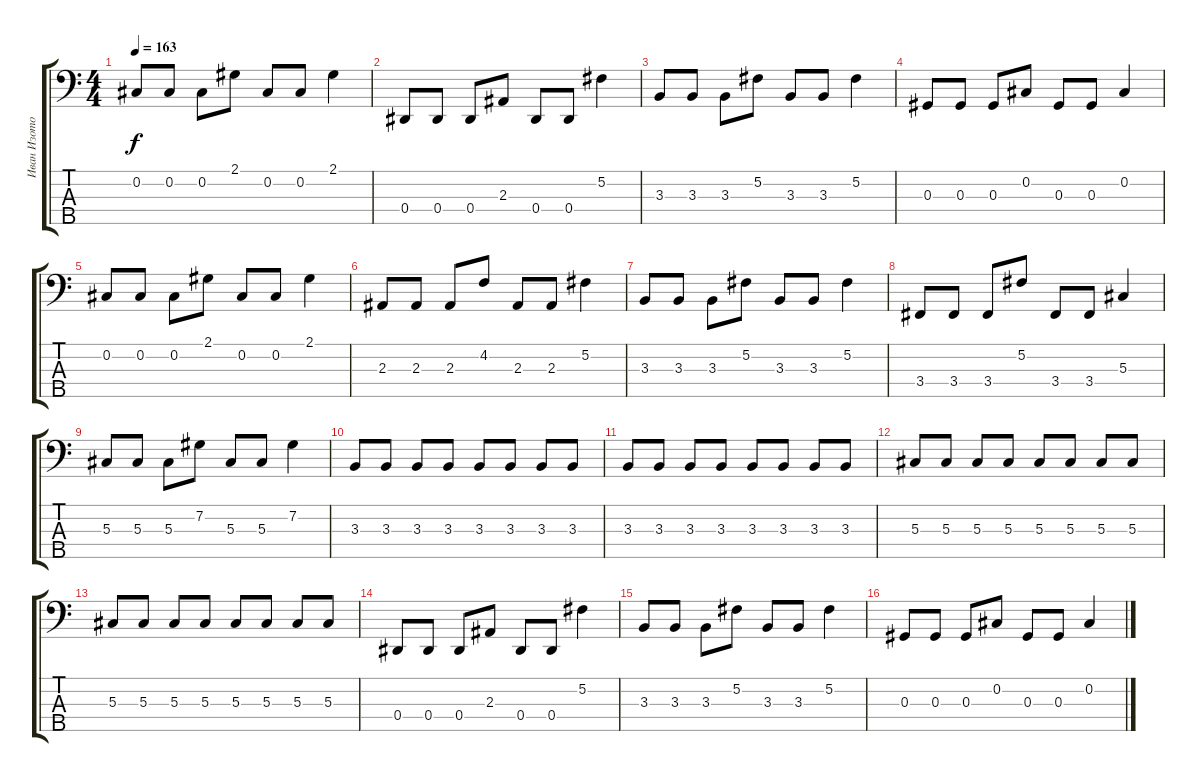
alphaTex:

\track ("Иван Изотов" "Иван Изото") {instrument electricbasspick}
\staff {score tabs}
\tuning (Gb2 Db2 Ab1 Eb1 Bb0) {hide}
\ts (4 4)
\tempo 163
\clef f4
\ks c
0.2.8{dy f} 0.2.8 0.2.8 2.1.8 0.2.8 0.2.8 2.1.4 |
0.4.8 0.4.8 0.4.8 2.3.8 0.4.8 0.4.8 5.2.4 |
3.3.8 3.3.8 3.3.8 5.2.8 3.3.8 3.3.8 5.2.4 |
0.3.8 0.3.8 0.3.8 0.2.8 0.3.8 0.3.8 0.2.4 |
0.2.8 0.2.8 0.2.8 2.1.8 0.2.8 0.2.8 2.1.4 |
2.3.8 2.3.8 2.3.8 4.2.8 2.3.8 2.3.8 5.2.4 |
3.3.8 3.3.8 3.3.8 5.2.8 3.3.8 3.3.8 5.2.4 |
3.4.8 3.4.8 3.4.8 5.2.8 3.4.8 3.4.8 5.3.4 |
5.3.8 5.3.8 5.3.8 7.2.8 5.3.8 5.3.8 7.2.4 |
3.3.8 3.3.8 3.3.8 3.3.8 3.3.8 3.3.8 3.3.8 3.3.8 |
3.3.8 3.3.8 3.3.8 3.3.8 3.3.8 3.3.8 3.3.8 3.3.8 |
5.3.8 5.3.8 5.3.8 5.3.8 5.3.8 5.3.8 5.3.8 5.3.8 |
5.3.8 5.3.8 5.3.8 5.3.8 5.3.8 5.3.8 5.3.8 5.3.8 |
0.4.8 0.4.8 0.4.8 2.3.8 0.4.8 0.4.8 5.2.4 |
3.3.8 3.3.8 3.3.8 5.2.8 3.3.8 3.3.8 5.2.4 |
0.3.8 0.3.8 0.3.8 0.2.8 0.3.8 0.3.8 0.2.4
